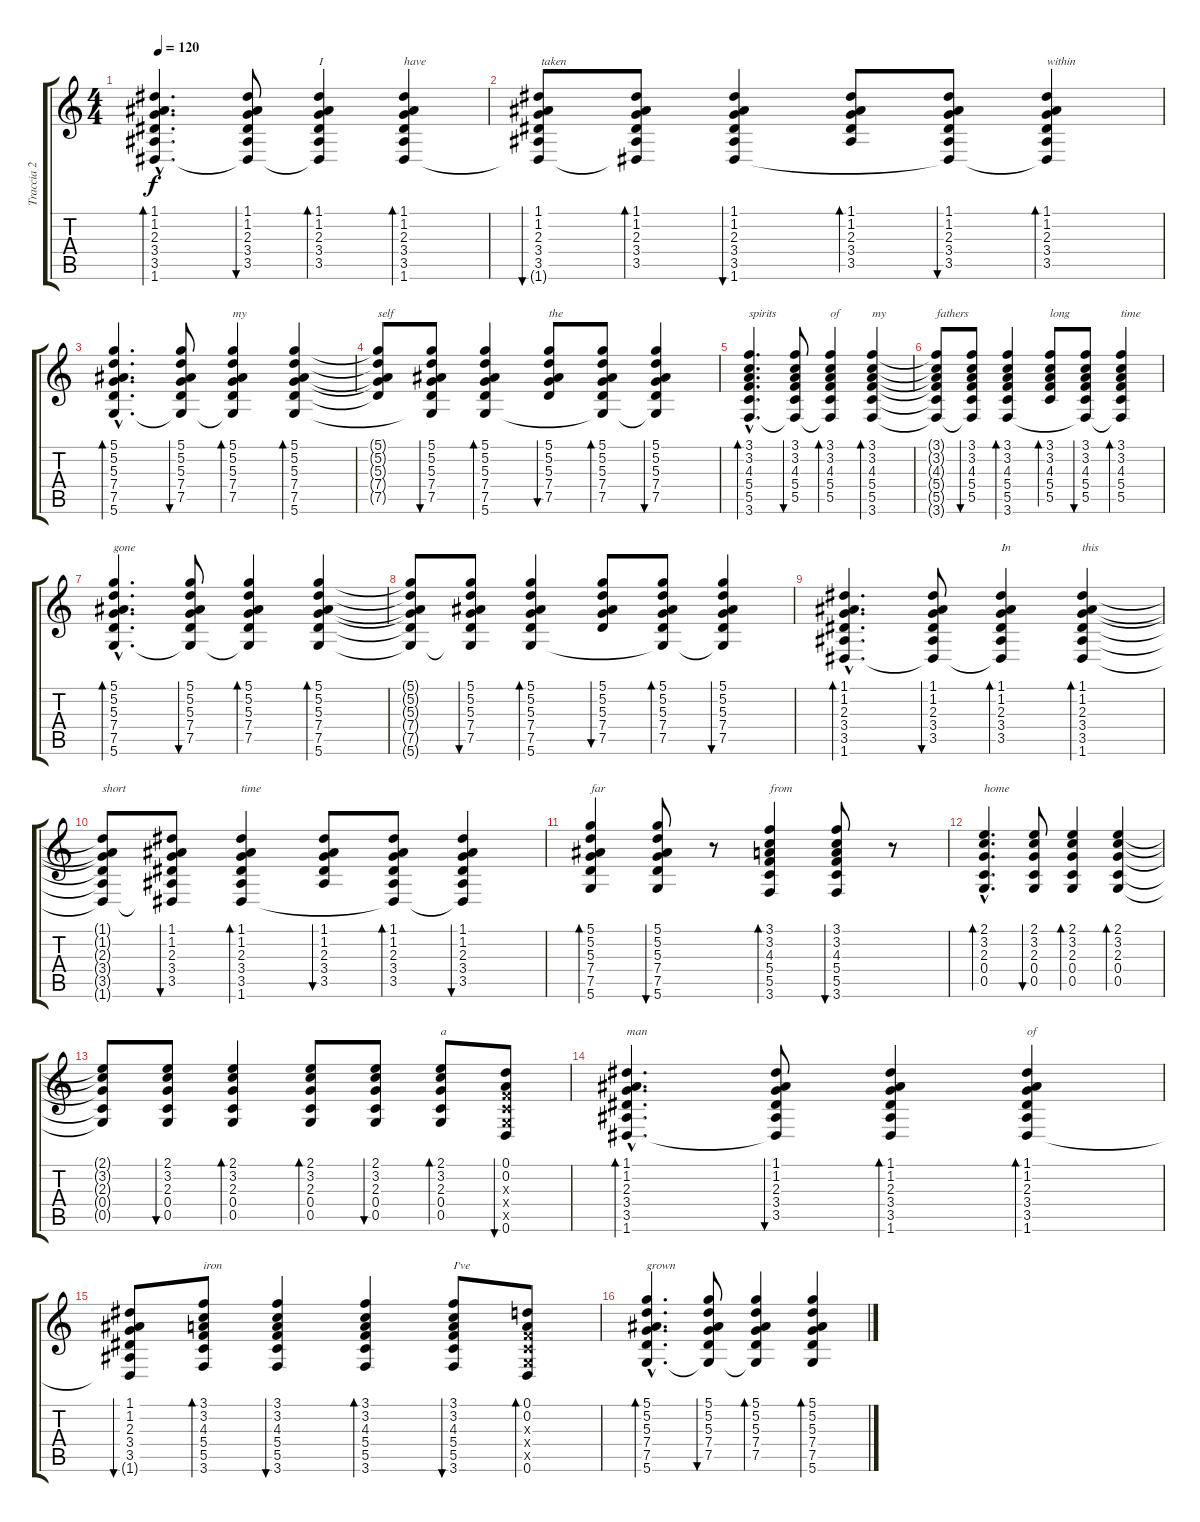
\track ("Traccia 2" "Traccia 2") {instrument acousticguitarnylon}
\staff {score tabs}
\tuning (D4 A3 F3 C3 G2 D2) {hide}
\ts (4 4)
\tempo 120
\clef g2
\ks c
(1.1{hac} 1.2{hac} 2.3{hac} 3.4{hac} 3.5{hac} 1.6{hac}).4{d bd 60 dy f} (1.1 1.2 2.3 3.4 3.5 1.6{t}).8{bu 60} (1.1 1.2 2.3 3.4 3.5 1.6{t}).4{bd 60 txt "I "} (1.1 1.2 2.3 3.4 3.5 1.6).4{bd 60 txt "have"} |
(1.1 1.2 2.3 3.4 3.5 1.6{t}).8{bu 60 txt " taken "} (1.1 1.2 2.3 3.4 3.5 1.6{t}).8{bd 60} (1.1 1.2 2.3 3.4 3.5 1.6).4{bu 60} (1.1 1.2 2.3 3.4 3.5).8{bd 60} (1.1 1.2 2.3 3.4 3.5 1.6{t}).8{bu 60} (1.1 1.2 2.3 3.4 3.5 1.6{t}).4{bd 60 txt "within "} |
(5.1{hac} 5.2{hac} 5.3{hac} 7.4{hac} 7.5{hac} 5.6{hac}).4{d bd 60} (5.1 5.2 5.3 7.4 7.5 5.6{t}).8{bu 60} (5.1 5.2 5.3 7.4 7.5 5.6{t}).4{bd 60 txt "my"} (5.1 5.2 5.3 7.4 7.5 5.6).4{bd 60} |
(5.1{t} 5.2{t} 5.3{t} 7.4{t} 7.5{t}).8{txt "self"} (5.1 5.2 5.3 7.4 7.5 5.6{t}).8{bu 60} (5.1 5.2 5.3 7.4 7.5 5.6).4{bd 60} (5.1 5.2 5.3 7.4 7.5).8{bu 60 txt "the"} (5.1 5.2 5.3 7.4 7.5 5.6{t}).8{bd 60} (5.1 5.2 5.3 7.4 7.5 5.6{t}).4{bu 60} |
(3.1{hac} 3.2{hac} 4.3{hac} 5.4{hac} 5.5{hac} 3.6{hac}).4{d bd 60 txt "spirits "} (3.1 3.2 4.3 5.4 5.5 3.6{t}).8{bu 60} (3.1 3.2 4.3 5.4 5.5 3.6{t}).4{bd 60 txt "of "} (3.1 3.2 4.3 5.4 5.5 3.6).4{bd 60 txt "my "} |
(3.1{t} 3.2{t} 4.3{t} 5.4{t} 5.5{t} 3.6{t}).8{txt "fathers"} (3.1 3.2 4.3 5.4 5.5 3.6{t}).8{bu 60} (3.1 3.2 4.3 5.4 5.5 3.6).4{bd 60} (3.1 3.2 4.3 5.4 5.5).8{bd 60 txt "long "} (3.1 3.2 4.3 5.4 5.5 3.6{t}).8{bu 60} (3.1 3.2 4.3 5.4 5.5 3.6{t}).4{bd 60 txt "time "} |
(5.1{hac} 5.2{hac} 5.3{hac} 7.4{hac} 7.5{hac} 5.6{hac}).4{d bd 60 txt "gone"} (5.1 5.2 5.3 7.4 7.5 5.6{t}).8{bu 60} (5.1 5.2 5.3 7.4 7.5 5.6{t}).4{bd 60} (5.1 5.2 5.3 7.4 7.5 5.6).4{bd 60} |
(5.1{t} 5.2{t} 5.3{t} 7.4{t} 7.5{t} 5.6{t}).8 (5.1 5.2 5.3 7.4 7.5 5.6{t}).8{bu 60} (5.1 5.2 5.3 7.4 7.5 5.6).4{bd 60} (5.1 5.2 5.3 7.4 7.5).8{bu 60} (5.1 5.2 5.3 7.4 7.5 5.6{t}).8{bd 60} (5.1 5.2 5.3 7.4 7.5 5.6{t}).4{bu 60} |
(1.1{hac} 1.2{hac} 2.3{hac} 3.4{hac} 3.5{hac} 1.6{hac}).4{d bd 60} (1.1 1.2 2.3 3.4 3.5 1.6{t}).8{bu 60} (1.1 1.2 2.3 3.4 3.5 1.6{t}).4{bd 60 txt "In "} (1.1 1.2 2.3 3.4 3.5 1.6).4{bd 60 txt "this "} |
(1.1{t} 1.2{t} 2.3{t} 3.4{t} 3.5{t} 1.6{t}).8{txt "short "} (1.1 1.2 2.3 3.4 3.5 1.6{t}).8{bu 60} (1.1 1.2 2.3 3.4 3.5 1.6).4{bd 60 txt "time"} (1.1 1.2 2.3 3.4 3.5).8{bu 60} (1.1 1.2 2.3 3.4 3.5 1.6{t}).8{bd 60} (1.1 1.2 2.3 3.4 3.5 1.6{t}).4{bu 60} |
(5.1 5.2 5.3 7.4 7.5 5.6).4{bd 60 txt "far "} (5.1 5.2 5.3 7.4 7.5 5.6).8{bu 60} r.8 (3.1 3.2 4.3 5.4 5.5 3.6).4{bd 60 txt "from "} (3.1 3.2 4.3 5.4 5.5 3.6).8{bu 60} r.8 |
(2.1{hac} 3.2{hac} 2.3{hac} 0.4{hac} 0.5{hac}).4{d bd 60 txt "home"} (2.1 3.2 2.3 0.4 0.5).8{bu 60} (2.1 3.2 2.3 0.4 0.5).4{bd 60} (2.1 3.2 2.3 0.4 0.5).4{bd 60} |
(2.1{t} 3.2{t} 2.3{t} 0.4{t} 0.5{t}).8 (2.1 3.2 2.3 0.4 0.5).8{bu 60} (2.1 3.2 2.3 0.4 0.5).4{bd 60} (2.1 3.2 2.3 0.4 0.5).8{bd 60} (2.1 3.2 2.3 0.4 0.5).8{bu 60} (2.1 3.2 2.3 0.4 0.5).8{bd 60 txt "a"} (0.1 0.2 0.3{x} 0.4{x} 0.5{x} 0.6).8{bu 60} |
(1.1{hac} 1.2{hac} 2.3{hac} 3.4{hac} 3.5{hac} 1.6{hac}).4{d bd 60 txt "man"} (1.1 1.2 2.3 3.4 3.5 1.6{t}).8{bu 60} (1.1 1.2 2.3 3.4 3.5 1.6).4{bd 60} (1.1 1.2 2.3 3.4 3.5 1.6).4{bd 60 txt "of"} |
(1.1 1.2 2.3 3.4 3.5 1.6{t}).8{bu 60} (3.1 3.2 4.3 5.4 5.5 3.6).8{bd 60 txt "iron"} (3.1 3.2 4.3 5.4 5.5 3.6).4{bu 60} (3.1 3.2 4.3 5.4 5.5 3.6).4{bd 60} (3.1 3.2 4.3 5.4 5.5 3.6).8{bu 60 txt "I've"} (0.1 0.2 0.3{x} 0.4{x} 0.5{x} 0.6).8{bd 60} |
(5.1{hac} 5.2{hac} 5.3{hac} 7.4{hac} 7.5{hac} 5.6{hac}).4{d bd 60 txt "grown"} (5.1 5.2 5.3 7.4 7.5 5.6{t}).8{bu 60} (5.1 5.2 5.3 7.4 7.5 5.6{t}).4{bd 60} (5.1 5.2 5.3 7.4 7.5 5.6).4{bd 60}
